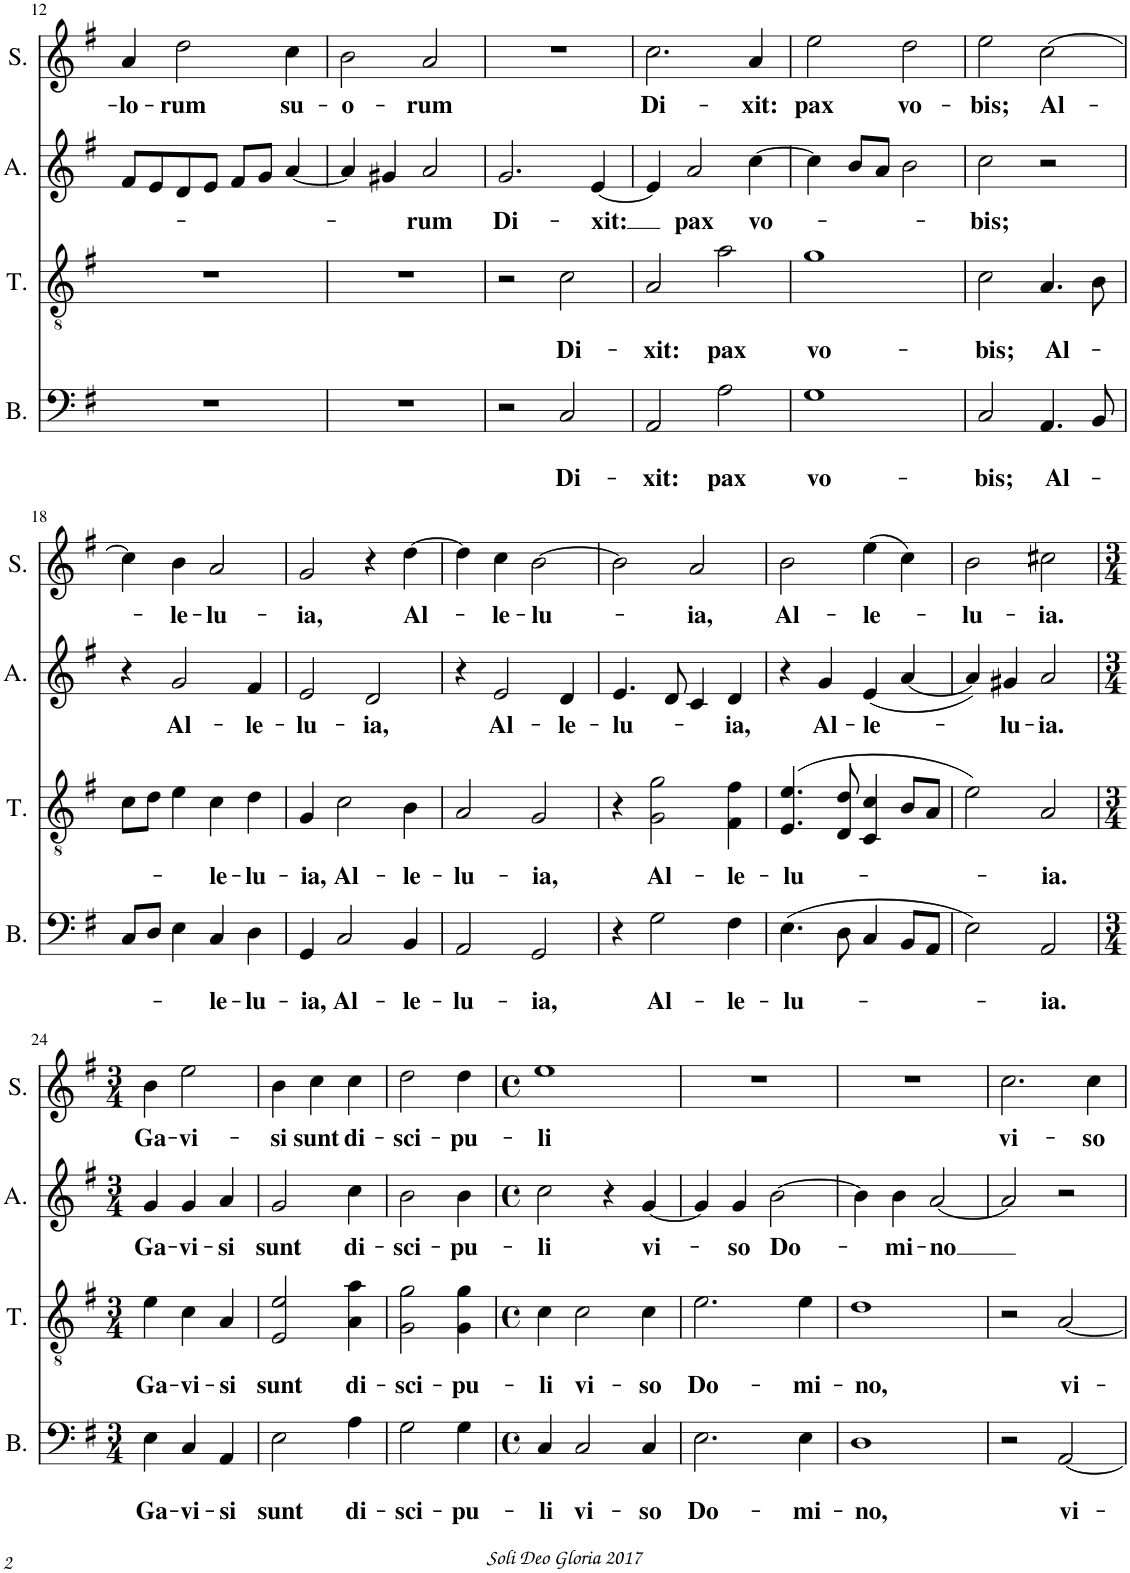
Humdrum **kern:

**kern	**text	**kern	**text	**kern	**text	**kern	**text
*part4	*part4	*part3	*part3	*part2	*part2	*part1	*part1
*staff4	*staff4	*staff3	*staff3	*staff2	*staff2	*staff1	*staff1
*I"Bass	*	*I"Ténor	*	*I"Alto	*	*I"Soprano	*
*I'B.	*	*I'T.	*	*I'A.	*	*I'S.	*
!!LO:PB:g=z
*clefF4	*	*clefGv2	*	*clefG2	*	*clefG2	*
*k[f#]	*	*k[f#]	*	*k[f#]	*	*k[f#]	*
*M4/4	*	*M4/4	*	*M4/4	*	*M4/4	*
=12	=12	=12	=12	=12	=12	=12	=12
!	!	!	!	!	!	!	!LO:LY:b
1r	.	1r	.	8f#/L	.	4a/	-lo-
.	.	.	.	8e/	.	.	.
!	!	!	!	!	!	!	!LO:LY:b
.	.	.	.	8d/	.	2dd\	-rum
.	.	.	.	8e/J	.	.	.
.	.	.	.	8f#/L	.	.	.
.	.	.	.	8g/J	.	.	.
!	!	!	!	!	!	!	!LO:LY:b
.	.	.	.	[4a/	.	4cc\	su-
=13	=13	=13	=13	=13	=13	=13	=13
!	!	!	!	!	!	!	!LO:LY:b
1r	.	1r	.	4a/]	.	2b\	-o-
.	.	.	.	4g#X/	.	.	.
!	!	!	!	!	!LO:LY:b	!	!LO:LY:b
.	.	.	.	2a/	-rum	2a/	-rum
=14	=14	=14	=14	=14	=14	=14	=14
!	!	!	!	!	!LO:LY:b	!	!
2r	.	2r	.	2.g/	Di-	1r	.
!	!LO:LY:b	!	!LO:LY:b	!	!	!	!
2C/	Di-	2c\	Di-	.	.	.	.
!	!	!	!	!	!LO:LY:b	!	!
.	.	.	.	[4e/	-xit:	.	.
=15	=15	=15	=15	=15	=15	=15	=15
!	!LO:LY:b	!	!LO:LY:b	!	!	!	!LO:LY:b
2AA/	-xit:	2A/	-xit:	4e/]	.	2.cc\	Di-
!	!	!	!	!	!LO:LY:b	!	!
.	.	.	.	2a/	pax	.	.
!	!LO:LY:b	!	!LO:LY:b	!	!	!	!
2A\	pax	2a\	pax	.	.	.	.
!	!	!	!	!	!LO:LY:b	!	!LO:LY:b
.	.	.	.	[4cc\	vo-	4a/	-xit:
=16	=16	=16	=16	=16	=16	=16	=16
!	!LO:LY:b	!	!LO:LY:b	!	!	!	!LO:LY:b
1G	vo-	1g	vo-	4cc\]	.	2ee\	pax
.	.	.	.	8b/L	.	.	.
.	.	.	.	8a/J	.	.	.
!	!	!	!	!	!	!	!LO:LY:b
.	.	.	.	2b\	.	2dd\	vo-
=17	=17	=17	=17	=17	=17	=17	=17
!	!LO:LY:b	!	!LO:LY:b	!	!LO:LY:b	!	!LO:LY:b
2C/	-bis;	2c\	-bis;	2cc\	-bis;	2ee\	-bis;
!	!LO:LY:b	!	!LO:LY:b	!	!	!	!LO:LY:b
4.AA/	Al-	4.A/	Al-	2r	.	[2cc\	Al-
8BB/	.	8B\	.	.	.	.	.
!!LO:LB:g=z
=18	=18	=18	=18	=18	=18	=18	=18
8C/L	.	8c\L	.	4r	.	4cc\]	.
8D/J	.	8d\J	.	.	.	.	.
!	!	!	!	!	!LO:LY:b	!	!LO:LY:b
4E\	.	4e\	.	2g/	Al-	4b\	-le-
!	!LO:LY:b	!	!LO:LY:b	!	!	!	!LO:LY:b
4C/	-le-	4c\	-le-	.	.	2a/	-lu-
!	!LO:LY:b	!	!LO:LY:b	!	!LO:LY:b	!	!
4D\	-lu-	4d\	-lu-	4f#/	-le-	.	.
=19	=19	=19	=19	=19	=19	=19	=19
!	!LO:LY:b	!	!LO:LY:b	!	!LO:LY:b	!	!LO:LY:b
4GG/	-ia,	4G/	-ia,	2e/	-lu-	2g/	-ia,
!	!LO:LY:b	!	!LO:LY:b	!	!	!	!
2C/	Al-	2c\	Al-	.	.	.	.
!	!	!	!	!	!LO:LY:b	!	!
.	.	.	.	2d/	-ia,	4r	.
!	!LO:LY:b	!	!LO:LY:b	!	!	!	!LO:LY:b
4BB/	-le-	4B\	-le-	.	.	[4dd\	Al-
=20	=20	=20	=20	=20	=20	=20	=20
!	!LO:LY:b	!	!LO:LY:b	!	!	!	!
2AA/	-lu-	2A/	-lu-	4r	.	4dd\]	.
!	!	!	!	!	!LO:LY:b	!	!LO:LY:b
.	.	.	.	2e/	Al-	4cc\	-le-
!	!LO:LY:b	!	!LO:LY:b	!	!	!	!LO:LY:b
2GG/	-ia,	2G/	-ia,	.	.	[2b\	-lu-
!	!	!	!	!	!LO:LY:b	!	!
.	.	.	.	4d/	-le-	.	.
=21	=21	=21	=21	=21	=21	=21	=21
!	!	!	!	!	!LO:LY:b	!	!
4r	.	4r	.	4.e/	-lu-	2b\]	.
!	!LO:LY:b	!	!LO:LY:b	!	!	!	!
2G\	Al-	2G\ 2g\	Al-	.	.	.	.
.	.	.	.	8d/	.	.	.
!	!	!	!	!	!	!	!LO:LY:b
.	.	.	.	4c/	.	2a/	-ia,
!	!LO:LY:b	!	!LO:LY:b	!	!LO:LY:b	!	!
4F#\	-le-	4F#\ 4f#\	-le-	4d/	-ia,	.	.
=22	=22	=22	=22	=22	=22	=22	=22
!	!LO:LY:b	!	!LO:LY:b	!	!	!	!LO:LY:b
(4.E\	-lu-	(4.E/ 4.e/	-lu-	4r	.	2b\	Al-
!	!	!	!	!	!LO:LY:b	!	!
.	.	.	.	4g/	Al-	.	.
8D\	.	8D/ 8d/	.	.	.	.	.
!	!	!	!	!	!LO:LY:b	!	!LO:LY:b
4C/	.	4C/ 4c/	.	(4e/	-le-	(4ee\	-le-
8BB/L	.	8B/L	.	[4a/	.	4cc\)	.
8AA/J	.	8A/J	.	.	.	.	.
=23	=23	=23	=23	=23	=23	=23	=23
!	!	!	!	!	!	!	!LO:LY:b
2E\)	.	2e\)	.	4a/])	.	2b\	-lu-
!	!	!	!	!	!LO:LY:b	!	!
.	.	.	.	4g#X/	-lu-	.	.
!	!LO:LY:b	!	!LO:LY:b	!	!LO:LY:b	!	!LO:LY:b
2AA/	-ia.	2A/	-ia.	2a/	-ia.	2cc#X\	-ia.
!!LO:LB:g=z
=24	=24	=24	=24	=24	=24	=24	=24
*M3/4	*	*M3/4	*	*M3/4	*	*M3/4	*
!	!LO:LY:b	!	!LO:LY:b	!	!LO:LY:b	!	!LO:LY:b
4E\	Ga-	4e\	Ga-	4g/	Ga-	4b\	Ga-
!	!LO:LY:b	!	!LO:LY:b	!	!LO:LY:b	!	!LO:LY:b
4C/	-vi-	4c\	-vi-	4g/	-vi-	2ee\	-vi-
!	!LO:LY:b	!	!LO:LY:b	!	!LO:LY:b	!	!
4AA/	-si	4A/	-si	4a/	-si	.	.
=25	=25	=25	=25	=25	=25	=25	=25
!	!LO:LY:b	!	!LO:LY:b	!	!LO:LY:b	!	!LO:LY:b
2E\	sunt	2E/ 2e/	sunt	2g/	sunt	4b\	-si
!	!	!	!	!	!	!	!LO:LY:b
.	.	.	.	.	.	4cc\	sunt
!	!LO:LY:b	!	!LO:LY:b	!	!LO:LY:b	!	!LO:LY:b
4A\	di-	4A\ 4a\	di-	4cc\	di-	4cc\	di-
=26	=26	=26	=26	=26	=26	=26	=26
!	!LO:LY:b	!	!LO:LY:b	!	!LO:LY:b	!	!LO:LY:b
2G\	-sci-	2G\ 2g\	-sci-	2b\	-sci-	2dd\	-sci-
!	!LO:LY:b	!	!LO:LY:b	!	!LO:LY:b	!	!LO:LY:b
4G\	-pu-	4G\ 4g\	-pu-	4b\	-pu-	4dd\	-pu-
=27	=27	=27	=27	=27	=27	=27	=27
*M4/4	*	*M4/4	*	*M4/4	*	*M4/4	*
*met(c)	*	*met(c)	*	*met(c)	*	*met(c)	*
!	!LO:LY:b	!	!LO:LY:b	!	!LO:LY:b	!	!LO:LY:b
4C/	-li	4c\	-li	2cc\	-li	1ee	-li
!	!LO:LY:b	!	!LO:LY:b	!	!	!	!
2C/	vi-	2c\	vi-	.	.	.	.
.	.	.	.	4r	.	.	.
!	!LO:LY:b	!	!LO:LY:b	!	!LO:LY:b	!	!
4C/	-so	4c\	-so	[4g/	vi-	.	.
=28	=28	=28	=28	=28	=28	=28	=28
!	!LO:LY:b	!	!LO:LY:b	!	!	!	!
2.E\	Do-	2.e\	Do-	4g/]	.	1r	.
!	!	!	!	!	!LO:LY:b	!	!
.	.	.	.	4g/	-so	.	.
!	!	!	!	!	!LO:LY:b	!	!
.	.	.	.	[2b\	Do-	.	.
!	!LO:LY:b	!	!LO:LY:b	!	!	!	!
4E\	-mi-	4e\	-mi-	.	.	.	.
=29	=29	=29	=29	=29	=29	=29	=29
!	!LO:LY:b	!	!LO:LY:b	!	!	!	!
1D	-no,	1d	-no,	4b\]	.	1r	.
!	!	!	!	!	!LO:LY:b	!	!
.	.	.	.	4b\	-mi-	.	.
!	!	!	!	!	!LO:LY:b	!	!
.	.	.	.	[2a/	-no	.	.
=30	=30	=30	=30	=30	=30	=30	=30
!	!	!	!	!	!	!	!LO:LY:b
2r	.	2r	.	2a/]	.	2.cc\	vi-
!	!LO:LY:b	!	!LO:LY:b	!	!	!	!
[2AA/	vi-	[2A/	vi-	2r	.	.	.
!	!	!	!	!	!	!	!LO:LY:b
.	.	.	.	.	.	4cc\	-so
=	=	=	=	=	=	=	=
*-	*-	*-	*-	*-	*-	*-	*-
